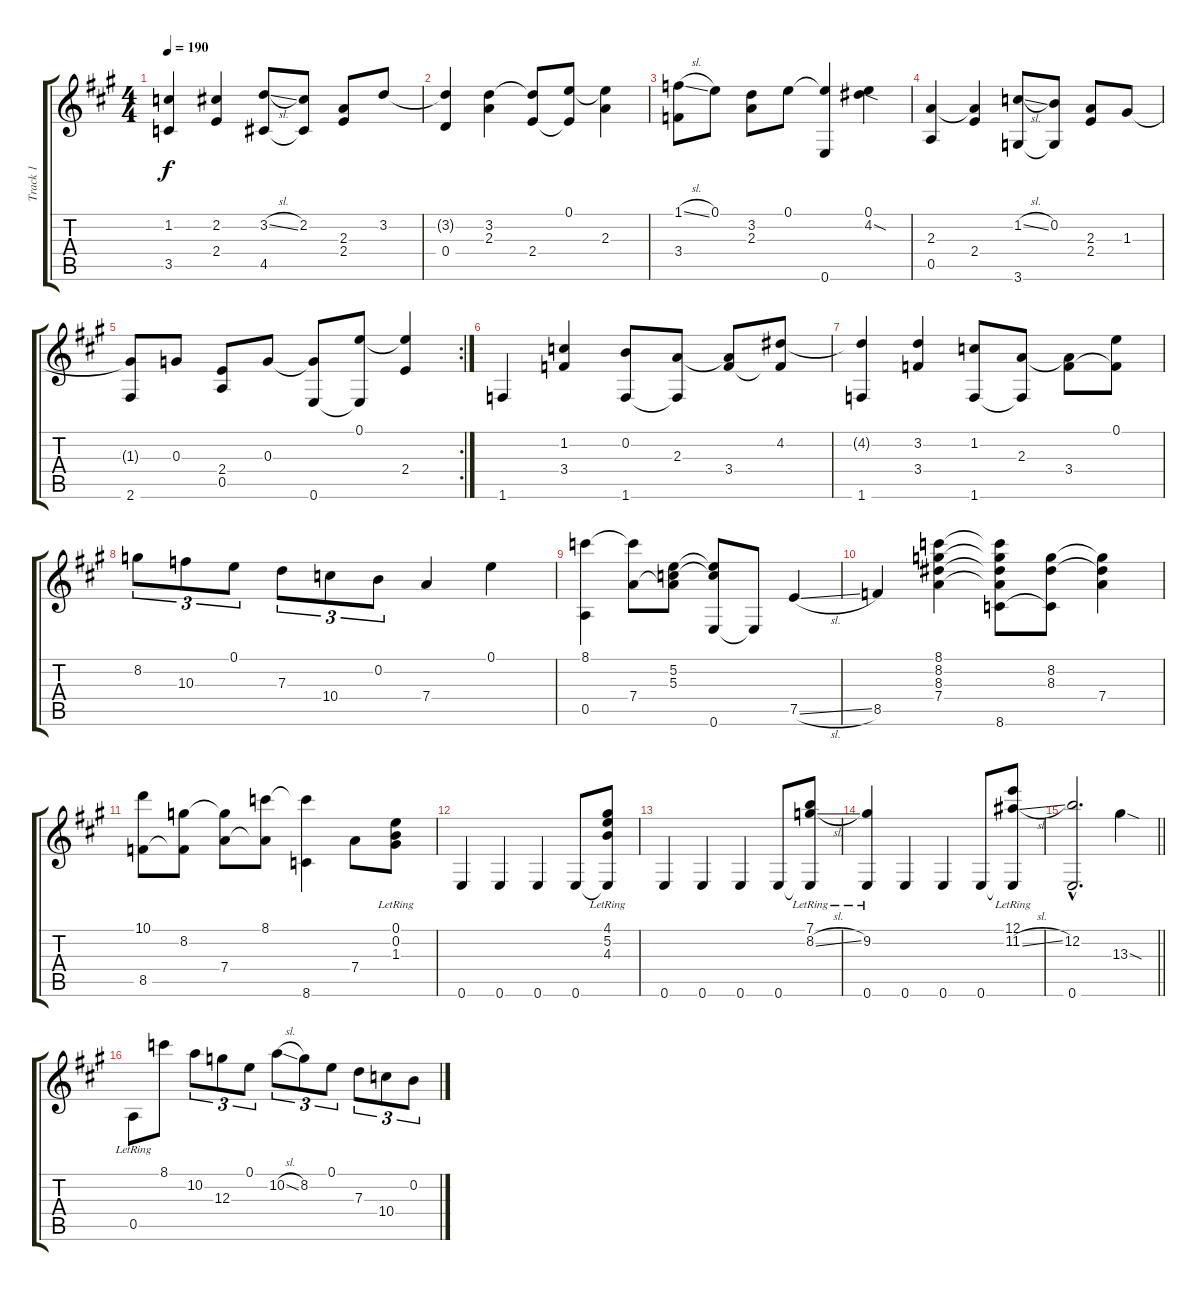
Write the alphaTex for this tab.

\track ("Track 1" "Track 1") {instrument acousticguitarnylon}
\staff {score tabs}
\tuning (E4 B3 G3 D3 A2 E2) {hide}
\ts (4 4)
\tempo 190
\clef g2
\ks a
(1.2 3.5).4{dy f} (2.2 2.4).4 (3.2{sl} 4.5).8 (2.2 4.5{t}).8 (2.3 2.4).8 3.2.8 |
(3.2{t} 0.4).4 (3.2 2.3).4 (3.2{t} 2.4).8 (0.1 2.4{t}).8 (0.1{t} 2.3).4 |
(1.1{sl} 3.4).8 0.1.8 (3.2 2.3).8 0.1.8 (0.1{t} 0.6).4 (0.1 4.2{sod}).4 |
(2.3 0.5).4 (2.3{t} 2.4).4 (1.2{sl} 3.6).8 (0.2 3.6{t}).8 (2.3 2.4).8 1.3.8 |
\rc 2
(1.3{t} 2.6).8 0.3.8 (2.4 0.5).8 0.3.8 (0.3{t} 0.6).8 (0.1 0.6{t}).8 (0.1{t} 2.4).4 |
1.6.4 (1.2 3.4).4 (0.2 1.6).8 (2.3 1.6{t}).8 (2.3{t} 3.4).8 (4.2 3.4{t}).8 |
(4.2{t} 1.6).4 (3.2 3.4).4 (1.2 1.6).8 (2.3 1.6{t}).8 (2.3{t} 3.4).8 (0.1 3.4{t}).8 |
8.2.8{tu (3 2)} 10.3.8{tu (3 2)} 0.1.8{tu (3 2)} 7.3.8{tu (3 2)} 10.4.8{tu (3 2)} 0.2.8{tu (3 2)} 7.4.4 0.1.4 |
(8.1 0.5).4 (8.1{t} 7.4).8 (5.2 5.3 7.4{t}).8 (5.2{t} 5.3{t} 0.6).8 0.6{t}.8 7.5{sl}.4 |
8.5.4 (8.1 8.2 8.3 7.4).4 (8.1{t} 8.2{t} 8.3{t} 7.4{t} 8.6).8 (8.2 8.3 8.6{t}).8 (8.2{t} 8.3{t} 7.4).4 |
(10.1 8.5).8 (8.2 8.5{t}).8 (8.2{t} 7.4).8 (8.1 7.4{t}).8 (8.1{t} 8.6).4 7.4.8 (0.1{lr} 0.2{lr} 1.3{lr}).8 |
0.6.4 0.6.4 0.6.4 0.6.8 (4.1{lr} 5.2{lr} 4.3{lr} 0.6{t}).8 |
0.6.4 0.6.4 0.6.4 0.6.8 (7.1{lr} 8.2{sl} 0.6{t}).8 |
(9.2{lr} 0.6).4 0.6.4 0.6.4 0.6.8 (12.1{lr} 11.2{sl} 0.6{t}).8 |
\barLineRight lightlight
(12.2{hac} 0.6{hac}).2{d} 13.3{sod}.4 |
0.5{lr}.8 8.1.8 10.2.8{tu (3 2)} 12.3.8{tu (3 2)} 0.1.8{tu (3 2)} 10.2{sl}.8{tu (3 2)} 8.2.8{tu (3 2)} 0.1.8{tu (3 2)} 7.3.8{tu (3 2)} 10.4.8{tu (3 2)} 0.2.8{tu (3 2)}
